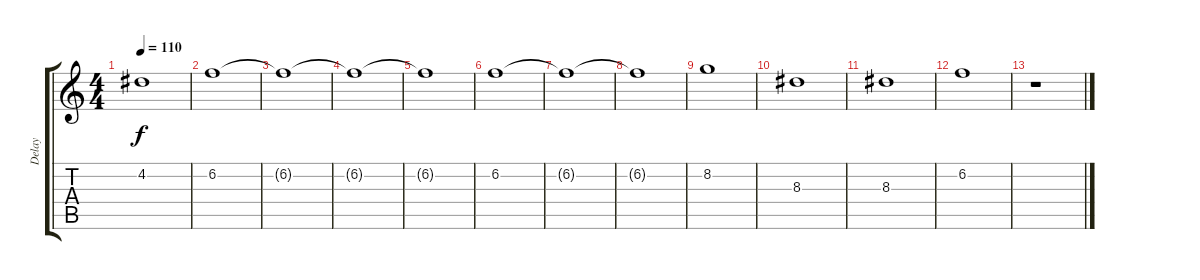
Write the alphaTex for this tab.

\track ("Delay" "Delay") {instrument distortionguitar}
\staff {score tabs}
\tuning (E4 B3 G3 D3 A2 D2) {hide}
\ts (4 4)
\tempo 110
\clef g2
\ks c
4.2.1{dy f} |
6.2.1 |
6.2{t}.1 |
6.2{t}.1 |
6.2{t}.1 |
6.2.1 |
6.2{t}.1 |
6.2{t}.1 |
8.2.1 |
8.3.1 |
8.3.1 |
6.2.1 |
r.1
